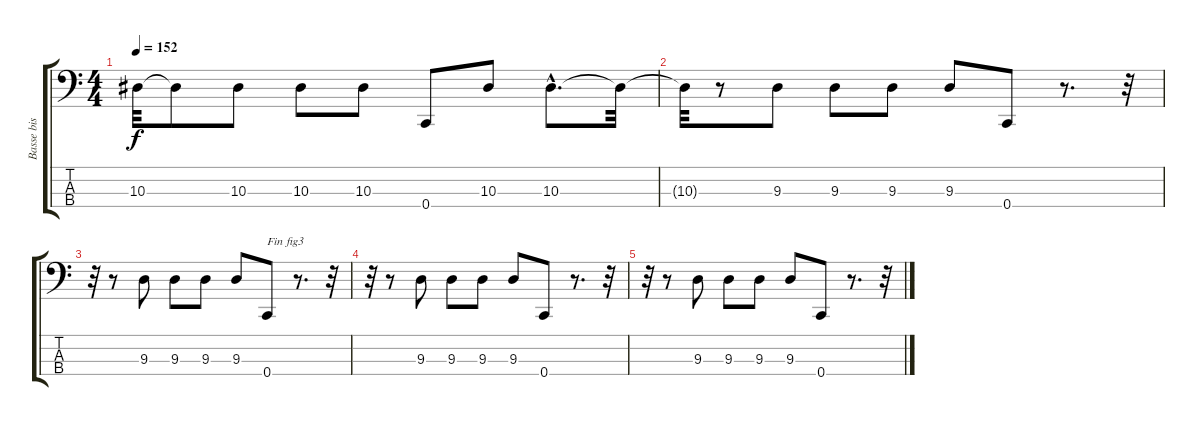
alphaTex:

\track ("Basse bis" "Basse bis") {instrument synthbass2}
\staff {score tabs}
\tuning (Eb2 Bb1 F1 C1) {hide}
\ts (4 4)
\tempo 152
\clef f4
\ks c
10.3{t}.32{dy f} 10.3{t}.8 10.3.8 10.3.8 10.3.8 0.4.8 10.3.8 10.3{hac}.8{d} 10.3{t}.32 |
10.3{t}.32 r.8 9.3.8 9.3.8 9.3.8 9.3.8 0.4.8 r.8{d} r.32 |
r.32 r.8 9.3.8 9.3.8 9.3.8 9.3.8 0.4.8{txt "Fin fig3"} r.8{d} r.32 |
r.32 r.8 9.3.8 9.3.8 9.3.8 9.3.8 0.4.8 r.8{d} r.32 |
r.32 r.8 9.3.8 9.3.8 9.3.8 9.3.8 0.4.8 r.8{d} r.32
